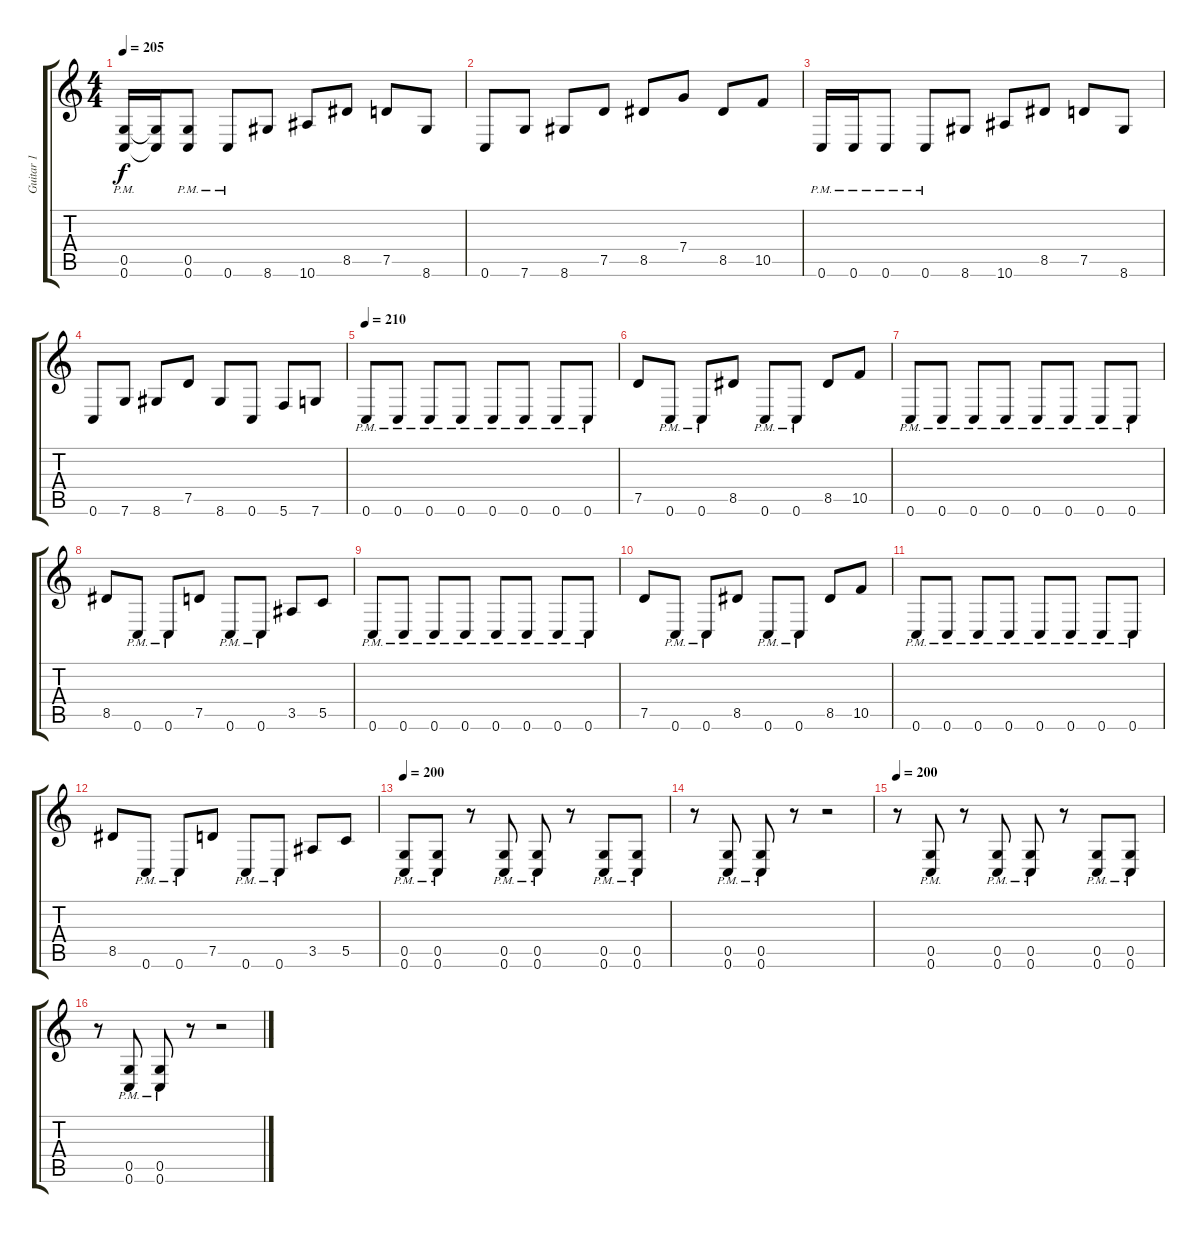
\track ("Guitar 1" "Guitar 1") {instrument distortionguitar}
\staff {score tabs}
\tuning (D4 A3 F3 C3 G2 C2) {hide}
\ts (4 4)
\tempo 205
\clef g2
\ks c
(0.5 0.6{pm}).16{dy f} (0.5{t} 0.6{t}).16 (0.5 0.6{pm}).8 0.6{pm}.8 8.6.8 10.6.8 8.5.8 7.5.8 8.6.8 |
0.6.8 7.6.8 8.6.8 7.5.8 8.5.8 7.4.8 8.5.8 10.5.8 |
0.6{pm}.16 0.6{pm}.16 0.6{pm}.8 0.6{pm}.8 8.6.8 10.6.8 8.5.8 7.5.8 8.6.8 |
0.6.8 7.6.8 8.6.8 7.5.8 8.6.8 0.6.8 5.6.8 7.6.8 |
\tempo 210
0.6{pm}.8 0.6{pm}.8 0.6{pm}.8 0.6{pm}.8 0.6{pm}.8 0.6{pm}.8 0.6{pm}.8 0.6{pm}.8 |
7.5.8 0.6{pm}.8 0.6{pm}.8 8.5.8 0.6{pm}.8 0.6{pm}.8 8.5.8 10.5.8 |
0.6{pm}.8 0.6{pm}.8 0.6{pm}.8 0.6{pm}.8 0.6{pm}.8 0.6{pm}.8 0.6{pm}.8 0.6{pm}.8 |
8.5.8 0.6{pm}.8 0.6{pm}.8 7.5.8 0.6{pm}.8 0.6{pm}.8 3.5.8 5.5.8 |
0.6{pm}.8 0.6{pm}.8 0.6{pm}.8 0.6{pm}.8 0.6{pm}.8 0.6{pm}.8 0.6{pm}.8 0.6{pm}.8 |
7.5.8 0.6{pm}.8 0.6{pm}.8 8.5.8 0.6{pm}.8 0.6{pm}.8 8.5.8 10.5.8 |
0.6{pm}.8 0.6{pm}.8 0.6{pm}.8 0.6{pm}.8 0.6{pm}.8 0.6{pm}.8 0.6{pm}.8 0.6{pm}.8 |
8.5.8 0.6{pm}.8 0.6{pm}.8 7.5.8 0.6{pm}.8 0.6{pm}.8 3.5.8 5.5.8 |
\tempo 200
(0.5{pm} 0.6{pm}).8 (0.5{pm} 0.6{pm}).8 r.8 (0.5{pm} 0.6{pm}).8 (0.5{pm} 0.6{pm}).8 r.8 (0.5{pm} 0.6{pm}).8 (0.5{pm} 0.6{pm}).8 |
r.8 (0.5 0.6{pm}).8 (0.5 0.6{pm}).8 r.8 r.2 |
\tempo 200
r.8 (0.5{pm} 0.6{pm}).8 r.8 (0.5{pm} 0.6{pm}).8 (0.5{pm} 0.6{pm}).8 r.8 (0.5{pm} 0.6{pm}).8 (0.5{pm} 0.6{pm}).8 |
r.8 (0.5{pm} 0.6{pm}).8 (0.5{pm} 0.6{pm}).8 r.8 r.2
